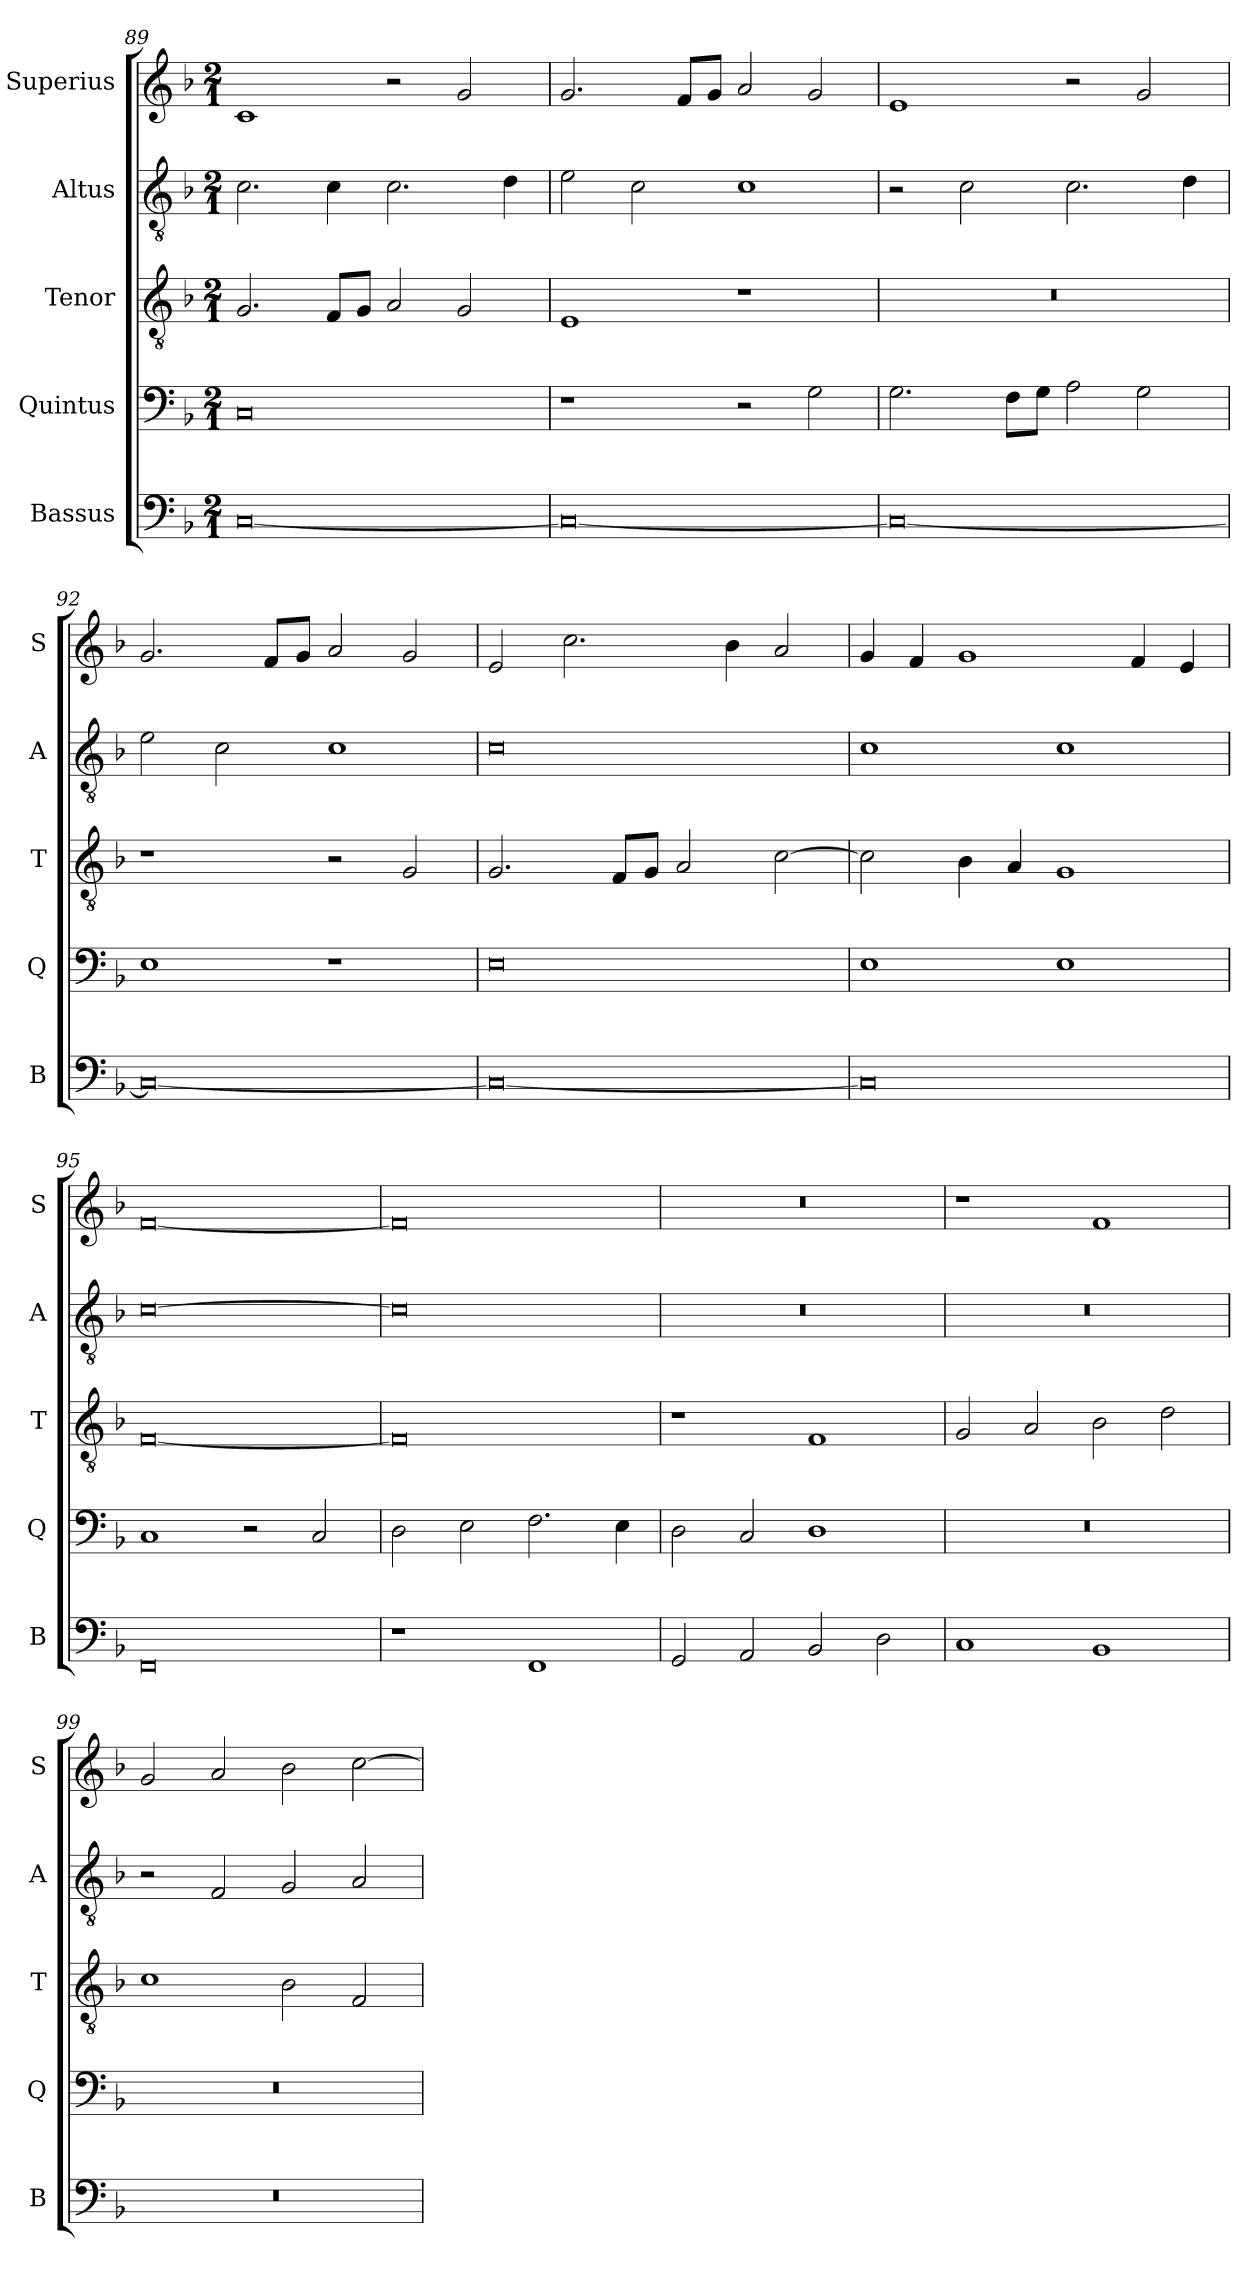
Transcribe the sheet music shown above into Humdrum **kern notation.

**kern	**kern	**kern	**kern	**kern
*part5	*part4	*part3	*part2	*part1
*staff5	*staff4	*staff3	*staff2	*staff1
*I"Bassus	*I"Quintus	*I"Tenor	*I"Altus	*I"Superius
*I'B	*I'Q	*I'T	*I'A	*I'S
*clefF4	*clefF4	*clefGv2	*clefGv2	*clefG2
*k[b-]	*k[b-]	*k[b-]	*k[b-]	*k[b-]
*M2/1	*M2/1	*M2/1	*M2/1	*M2/1
=89	=89	=89	=89	=89
[0C	0C	2.G/	2.c\	1c
.	.	8F/L	4c\	.
.	.	8G/J	.	.
.	.	2A/	2.c\	2r
.	.	2G/	.	2g/
.	.	.	4d\	.
=90	=90	=90	=90	=90
0C_	1r	1E	2e\	2.g/
.	.	.	2c\	.
.	.	.	.	8f/L
.	.	.	.	8g/J
.	2r	1r	1c	2a/
.	2G\	.	.	2g/
=91	=91	=91	=91	=91
0C_	2.G\	0r	2r	1e
.	.	.	2c\	.
.	8F\L	.	.	.
.	8G\J	.	.	.
.	2A\	.	2.c\	2r
.	2G\	.	.	2g/
.	.	.	4d\	.
=92	=92	=92	=92	=92
0C_	1E	1r	2e\	2.g/
.	.	.	2c\	.
.	.	.	.	8f/L
.	.	.	.	8g/J
.	1r	2r	1c	2a/
.	.	2G/	.	2g/
=93	=93	=93	=93	=93
0C_	0E	2.G/	0c	2e/
.	.	.	.	2.cc\
.	.	8F/L	.	.
.	.	8G/J	.	.
.	.	2A/	.	.
.	.	.	.	4b-\
.	.	[2c\	.	2a/
=94	=94	=94	=94	=94
0C]	1E	2c\]	1c	4g/
.	.	.	.	4f/
.	.	4B-\	.	1g
.	.	4A/	.	.
.	1E	1G	1c	.
.	.	.	.	4f/
.	.	.	.	4e/
=95	=95	=95	=95	=95
0FF	1C	[0F	[0c	[0f
.	2r	.	.	.
.	2C/	.	.	.
=96	=96	=96	=96	=96
1r	2D\	0F]	0c]	0f]
.	2E\	.	.	.
1FF	2.F\	.	.	.
.	4E\	.	.	.
=97	=97	=97	=97	=97
2GG/	2D\	1r	0r	0r
2AA/	2C/	.	.	.
2BB-/	1D	1F	.	.
2D\	.	.	.	.
=98	=98	=98	=98	=98
1C	0r	2G/	0r	1r
.	.	2A/	.	.
1BB-	.	2B-\	.	1f
.	.	2d\	.	.
=99	=99	=99	=99	=99
0r	0r	1c	2r	2g/
.	.	.	2F/	2a/
.	.	2B-\	2G/	2b-\
.	.	2F/	2A/	[2cc\
=	=	=	=	=
*-	*-	*-	*-	*-
